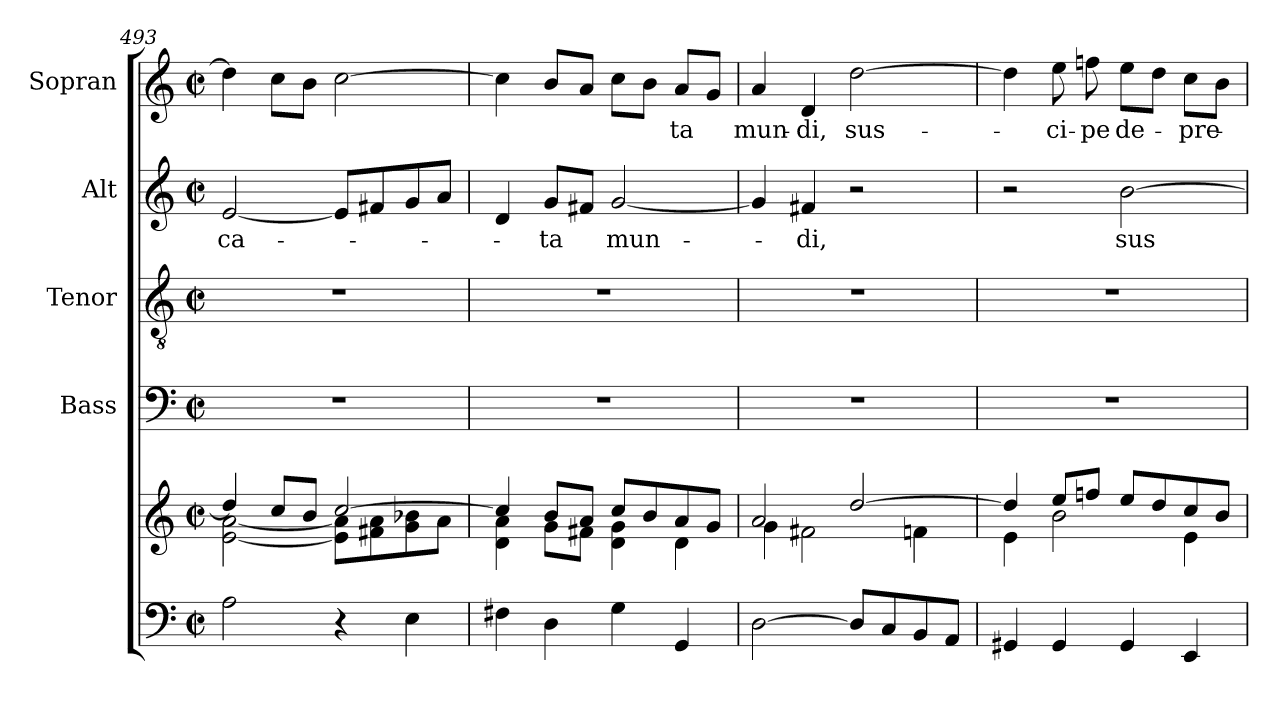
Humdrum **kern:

**kern	**kern	**kern	**kern	**kern	**text	**kern	**text
*part5	*part5	*part4	*part3	*part2	*part2	*part1	*part1
*staff6	*staff5	*staff4	*staff3	*staff2	*staff2	*staff1	*staff1
*	*	*I"Bass	*I"Tenor	*I"Alt	*	*I"Sopran	*
*	*	*I'B.	*I'T.	*I'A.	*	*I'S.	*
*clefF4	*clefG2	*clefF4	*clefGv2	*clefG2	*	*clefG2	*
*k[]	*k[]	*k[]	*k[]	*k[]	*	*k[]	*
*C:	*C:	*C:	*C:	*C:	*	*C:	*
*M2/2	*M2/2	*M2/2	*M2/2	*M2/2	*	*M2/2	*
*met(c|)	*met(c|)	*met(c|)	*met(c|)	*met(c|)	*	*met(c|)	*
=493	=493	=493	=493	=493	=493	=493	=493
*	*^	*	*	*	*	*	*
!	!	!	!	!	!	!LO:LY:b	!	!
2A\	4dd/]	[<2e\ [<2a\	1r	1r	[2e/	-ca-	4dd\]	.
.	8cc/L	.	.	.	.	.	8cc\L	.
.	8b/J	.	.	.	.	.	8b\J	.
4r	[>2cc/	8e\] 8a\]L	.	.	8e/L]	.	[2cc\	.
.	.	8f#X\ 8a\	.	.	8f#X/	.	.	.
4E\	.	8g\ 8b-X\	.	.	8g/	.	.	.
.	.	8a\J	.	.	8a/J	.	.	.
=494	=494	=494	=494	=494	=494	=494	=494	=494
4F#X\	4cc/]	4d\ 4a\	1r	1r	4d/	.	4cc\]	.
!	!	!	!	!	!	!LO:LY:b	!	!
4D\	8b/L	8g\L	.	.	8g/L	-ta	8b/L	.
.	8a/J	8f#X\J	.	.	8f#X/J	.	8a/J	.
!	!	!	!	!	!	!LO:LY:b	!	!
4G\	8cc/L	4d\ 4g\	.	.	[2g/	mun-	8cc\L	.
.	8b/	.	.	.	.	.	8b\J	.
!	!	!	!	!	!	!	!	!LO:LY:b
4GG/	8a/	4d\	.	.	.	.	8a/L	-ta
.	8g/J	.	.	.	.	.	8g/J	.
=495	=495	=495	=495	=495	=495	=495	=495	=495
!	!	!	!	!	!	!	!	!LO:LY:b
[2D\	2a/	4g\	1r	1r	4g/]	.	4a/	mun-
!	!	!	!	!	!	!LO:LY:b	!	!LO:LY:b
.	.	2f#X\	.	.	4f#X/	-di,	4d/	-di,
!	!	!	!	!	!	!	!	!LO:LY:b
8D/L]	[>2dd/	.	.	.	2r	.	[2dd\	sus-
8C/	.	.	.	.	.	.	.	.
8BB/	.	4fn\	.	.	.	.	.	.
8AA/J	.	.	.	.	.	.	.	.
=496	=496	=496	=496	=496	=496	=496	=496	=496
4GG#X/	4dd/]	4e\	1r	1r	2r	.	4dd\]	.
!	!	!	!	!	!	!	!	!LO:LY:b
4GG#/	8ee/L	2b\	.	.	.	.	8ee\	-ci-
!	!	!	!	!	!	!	!	!LO:LY:b
.	8ffn/J	.	.	.	.	.	8ffn\	-pe
!	!	!	!	!	!	!LO:LY:b	!	!LO:LY:b
4GG#/	8ee/L	.	.	.	[2b\	sus-	8ee\L	de-
.	8dd/	.	.	.	.	.	8dd\J	.
!	!	!	!	!	!	!	!	!LO:LY:b
4EE/	8cc/	4e\	.	.	.	.	8cc\L	-pre-
.	8b/J	.	.	.	.	.	8b\J	.
*	*v	*v	*	*	*	*	*	*
=	=	=	=	=	=	=	=
*-	*-	*-	*-	*-	*-	*-	*-
